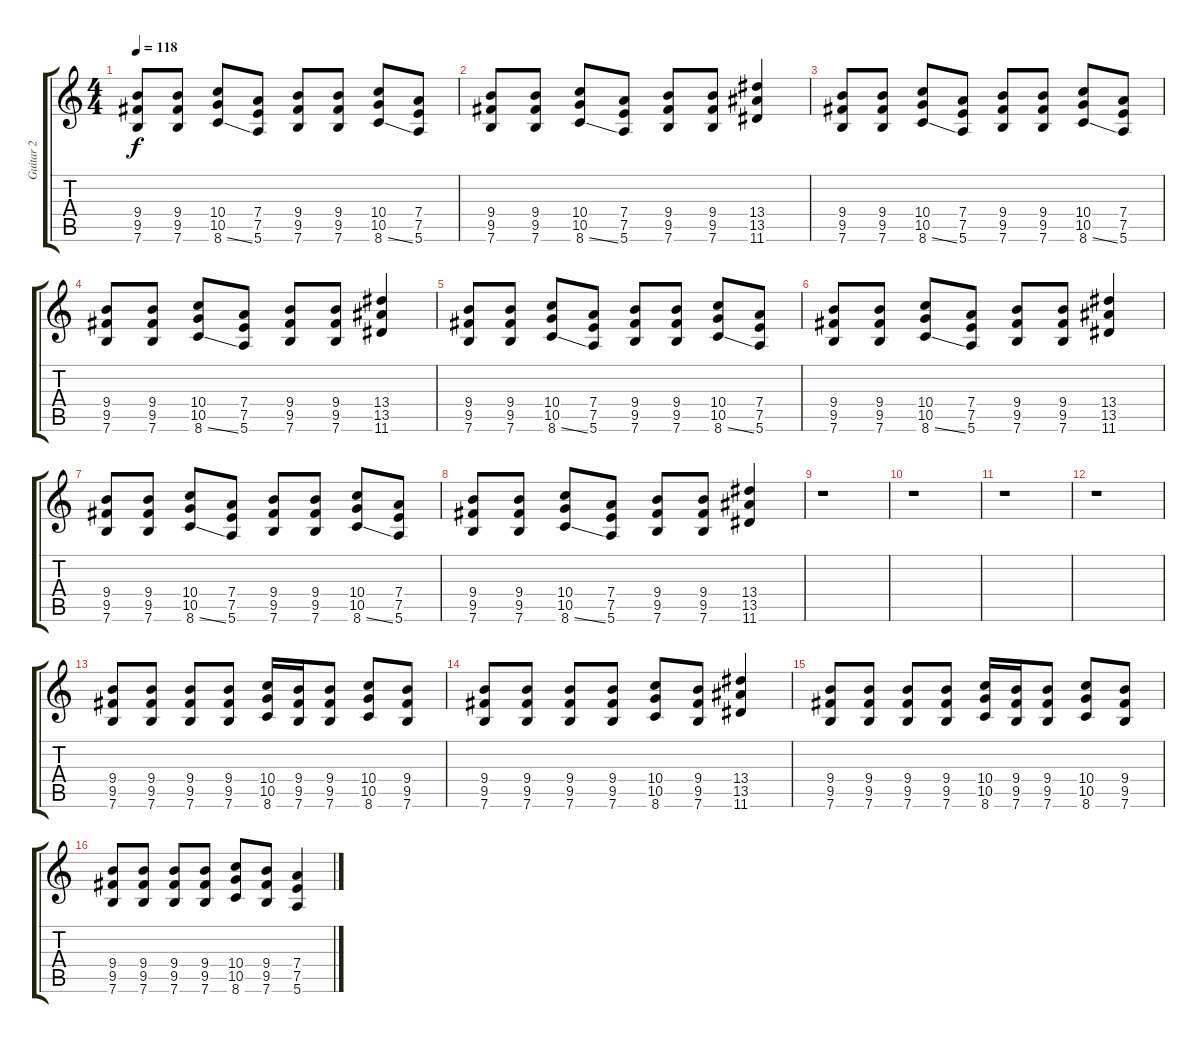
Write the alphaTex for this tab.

\track ("Guitar 2" "Guitar 2") {instrument distortionguitar}
\staff {score tabs}
\tuning (E4 B3 G3 D3 A2 E2) {hide}
\ts (4 4)
\tempo 118
\clef g2
\ks c
(9.4 9.5 7.6).8{dy f} (9.4 9.5 7.6).8 (10.4 10.5 8.6{ss}).8 (7.4 7.5 5.6).8 (9.4 9.5 7.6).8 (9.4 9.5 7.6).8 (10.4 10.5 8.6{ss}).8 (7.4 7.5 5.6).8 |
(9.4 9.5 7.6).8 (9.4 9.5 7.6).8 (10.4 10.5 8.6{ss}).8 (7.4 7.5 5.6).8 (9.4 9.5 7.6).8 (9.4 9.5 7.6).8 (13.4 13.5 11.6).4 |
(9.4 9.5 7.6).8 (9.4 9.5 7.6).8 (10.4 10.5 8.6{ss}).8 (7.4 7.5 5.6).8 (9.4 9.5 7.6).8 (9.4 9.5 7.6).8 (10.4 10.5 8.6{ss}).8 (7.4 7.5 5.6).8 |
(9.4 9.5 7.6).8 (9.4 9.5 7.6).8 (10.4 10.5 8.6{ss}).8 (7.4 7.5 5.6).8 (9.4 9.5 7.6).8 (9.4 9.5 7.6).8 (13.4 13.5 11.6).4 |
(9.4 9.5 7.6).8 (9.4 9.5 7.6).8 (10.4 10.5 8.6{ss}).8 (7.4 7.5 5.6).8 (9.4 9.5 7.6).8 (9.4 9.5 7.6).8 (10.4 10.5 8.6{ss}).8 (7.4 7.5 5.6).8 |
(9.4 9.5 7.6).8 (9.4 9.5 7.6).8 (10.4 10.5 8.6{ss}).8 (7.4 7.5 5.6).8 (9.4 9.5 7.6).8 (9.4 9.5 7.6).8 (13.4 13.5 11.6).4 |
(9.4 9.5 7.6).8 (9.4 9.5 7.6).8 (10.4 10.5 8.6{ss}).8 (7.4 7.5 5.6).8 (9.4 9.5 7.6).8 (9.4 9.5 7.6).8 (10.4 10.5 8.6{ss}).8 (7.4 7.5 5.6).8 |
(9.4 9.5 7.6).8 (9.4 9.5 7.6).8 (10.4 10.5 8.6{ss}).8 (7.4 7.5 5.6).8 (9.4 9.5 7.6).8 (9.4 9.5 7.6).8 (13.4 13.5 11.6).4 |
r.1 |
r.1 |
r.1 |
r.1 |
(9.4 9.5 7.6).8 (9.4 9.5 7.6).8 (9.4 9.5 7.6).8 (9.4 9.5 7.6).8 (10.4 10.5 8.6).16 (9.4 9.5 7.6).16 (9.4 9.5 7.6).8 (10.4 10.5 8.6).8 (9.4 9.5 7.6).8 |
(9.4 9.5 7.6).8 (9.4 9.5 7.6).8 (9.4 9.5 7.6).8 (9.4 9.5 7.6).8 (10.4 10.5 8.6).8 (9.4 9.5 7.6).8 (13.4 13.5 11.6).4 |
(9.4 9.5 7.6).8 (9.4 9.5 7.6).8 (9.4 9.5 7.6).8 (9.4 9.5 7.6).8 (10.4 10.5 8.6).16 (9.4 9.5 7.6).16 (9.4 9.5 7.6).8 (10.4 10.5 8.6).8 (9.4 9.5 7.6).8 |
(9.4 9.5 7.6).8 (9.4 9.5 7.6).8 (9.4 9.5 7.6).8 (9.4 9.5 7.6).8 (10.4 10.5 8.6).8 (9.4 9.5 7.6).8 (7.4 7.5 5.6).4
